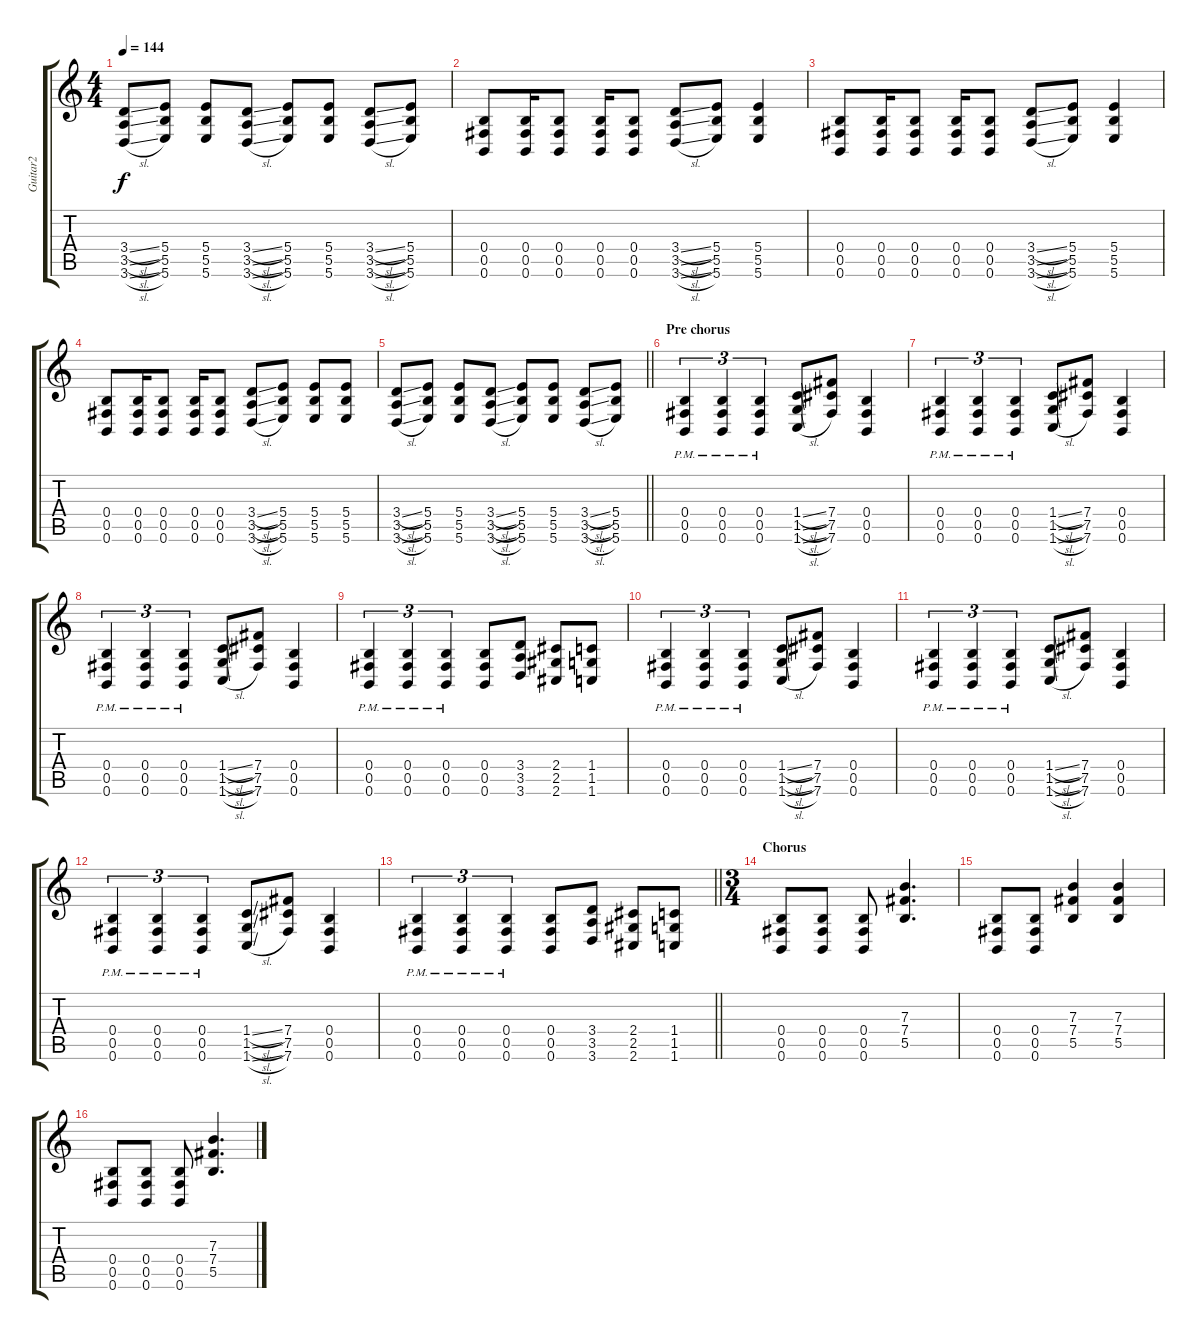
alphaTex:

\track ("Guitar2" "Guitar2") {instrument distortionguitar}
\staff {score tabs}
\tuning (Db4 Ab3 E3 B2 Gb2 B1) {hide}
\ts (4 4)
\tempo 144
\clef g2
\ks c
(3.4{sl} 3.5{sl} 3.6{sl}).8{dy f} (5.4 5.5 5.6).8 (5.4 5.5 5.6).8 (3.4{sl} 3.5{sl} 3.6{sl}).8 (5.4 5.5 5.6).8 (5.4 5.5 5.6).8 (3.4{sl} 3.5{sl} 3.6{sl}).8 (5.4 5.5 5.6).8 |
(0.4 0.5 0.6).8 (0.4 0.5 0.6).16 (0.4 0.5 0.6).8 (0.4 0.5 0.6).16 (0.4 0.5 0.6).8 (3.4{sl} 3.5{sl} 3.6{sl}).8 (5.4 5.5 5.6).8 (5.4 5.5 5.6).4 |
(0.4 0.5 0.6).8 (0.4 0.5 0.6).16 (0.4 0.5 0.6).8 (0.4 0.5 0.6).16 (0.4 0.5 0.6).8 (3.4{sl} 3.5{sl} 3.6{sl}).8 (5.4 5.5 5.6).8 (5.4 5.5 5.6).4 |
(0.4 0.5 0.6).8 (0.4 0.5 0.6).16 (0.4 0.5 0.6).8 (0.4 0.5 0.6).16 (0.4 0.5 0.6).8 (3.4{sl} 3.5{sl} 3.6{sl}).8 (5.4 5.5 5.6).8 (5.4 5.5 5.6).8 (5.4 5.5 5.6).8 |
\barLineRight lightlight
(3.4{sl} 3.5{sl} 3.6{sl}).8 (5.4 5.5 5.6).8 (5.4 5.5 5.6).8 (3.4{sl} 3.5{sl} 3.6{sl}).8 (5.4 5.5 5.6).8 (5.4 5.5 5.6).8 (3.4{sl} 3.5{sl} 3.6{sl}).8 (5.4 5.5 5.6).8 |
\section ("" "Pre chorus")
(0.4{pm} 0.5{pm} 0.6{pm}).4{tu (3 2)} (0.4{pm} 0.5{pm} 0.6{pm}).4{tu (3 2)} (0.4{pm} 0.5{pm} 0.6{pm}).4{tu (3 2)} (1.4{sl} 1.5{sl} 1.6{sl}).8 (7.4 7.5 7.6).8 (0.4 0.5 0.6).4 |
(0.4{pm} 0.5{pm} 0.6{pm}).4{tu (3 2)} (0.4{pm} 0.5{pm} 0.6{pm}).4{tu (3 2)} (0.4{pm} 0.5{pm} 0.6{pm}).4{tu (3 2)} (1.4{sl} 1.5{sl} 1.6{sl}).8 (7.4 7.5 7.6).8 (0.4 0.5 0.6).4 |
(0.4{pm} 0.5{pm} 0.6{pm}).4{tu (3 2)} (0.4{pm} 0.5{pm} 0.6{pm}).4{tu (3 2)} (0.4{pm} 0.5{pm} 0.6{pm}).4{tu (3 2)} (1.4{sl} 1.5{sl} 1.6{sl}).8 (7.4 7.5 7.6).8 (0.4 0.5 0.6).4 |
(0.4{pm} 0.5{pm} 0.6{pm}).4{tu (3 2)} (0.4{pm} 0.5{pm} 0.6{pm}).4{tu (3 2)} (0.4{pm} 0.5{pm} 0.6{pm}).4{tu (3 2)} (0.4 0.5 0.6).8 (3.4 3.5 3.6).8 (2.4 2.5 2.6).8 (1.4 1.5 1.6).8 |
(0.4{pm} 0.5{pm} 0.6{pm}).4{tu (3 2)} (0.4{pm} 0.5{pm} 0.6{pm}).4{tu (3 2)} (0.4{pm} 0.5{pm} 0.6{pm}).4{tu (3 2)} (1.4{sl} 1.5{sl} 1.6{sl}).8 (7.4 7.5 7.6).8 (0.4 0.5 0.6).4 |
(0.4{pm} 0.5{pm} 0.6{pm}).4{tu (3 2)} (0.4{pm} 0.5{pm} 0.6{pm}).4{tu (3 2)} (0.4{pm} 0.5{pm} 0.6{pm}).4{tu (3 2)} (1.4{sl} 1.5{sl} 1.6{sl}).8 (7.4 7.5 7.6).8 (0.4 0.5 0.6).4 |
(0.4{pm} 0.5{pm} 0.6{pm}).4{tu (3 2)} (0.4{pm} 0.5{pm} 0.6{pm}).4{tu (3 2)} (0.4{pm} 0.5{pm} 0.6{pm}).4{tu (3 2)} (1.4{sl} 1.5{sl} 1.6{sl}).8 (7.4 7.5 7.6).8 (0.4 0.5 0.6).4 |
\barLineRight lightlight
(0.4{pm} 0.5{pm} 0.6{pm}).4{tu (3 2)} (0.4{pm} 0.5{pm} 0.6{pm}).4{tu (3 2)} (0.4{pm} 0.5{pm} 0.6{pm}).4{tu (3 2)} (0.4 0.5 0.6).8 (3.4 3.5 3.6).8 (2.4 2.5 2.6).8 (1.4 1.5 1.6).8 |
\ts (3 4)
\section ("" "Chorus")
(0.4 0.5 0.6).8 (0.4 0.5 0.6).8 (0.4 0.5 0.6).8 (7.3 7.4 5.5).4{d} |
(0.4 0.5 0.6).8 (0.4 0.5 0.6).8 (7.3 7.4 5.5).4 (7.3 7.4 5.5).4 |
(0.4 0.5 0.6).8 (0.4 0.5 0.6).8 (0.4 0.5 0.6).8 (7.3 7.4 5.5).4{d}
